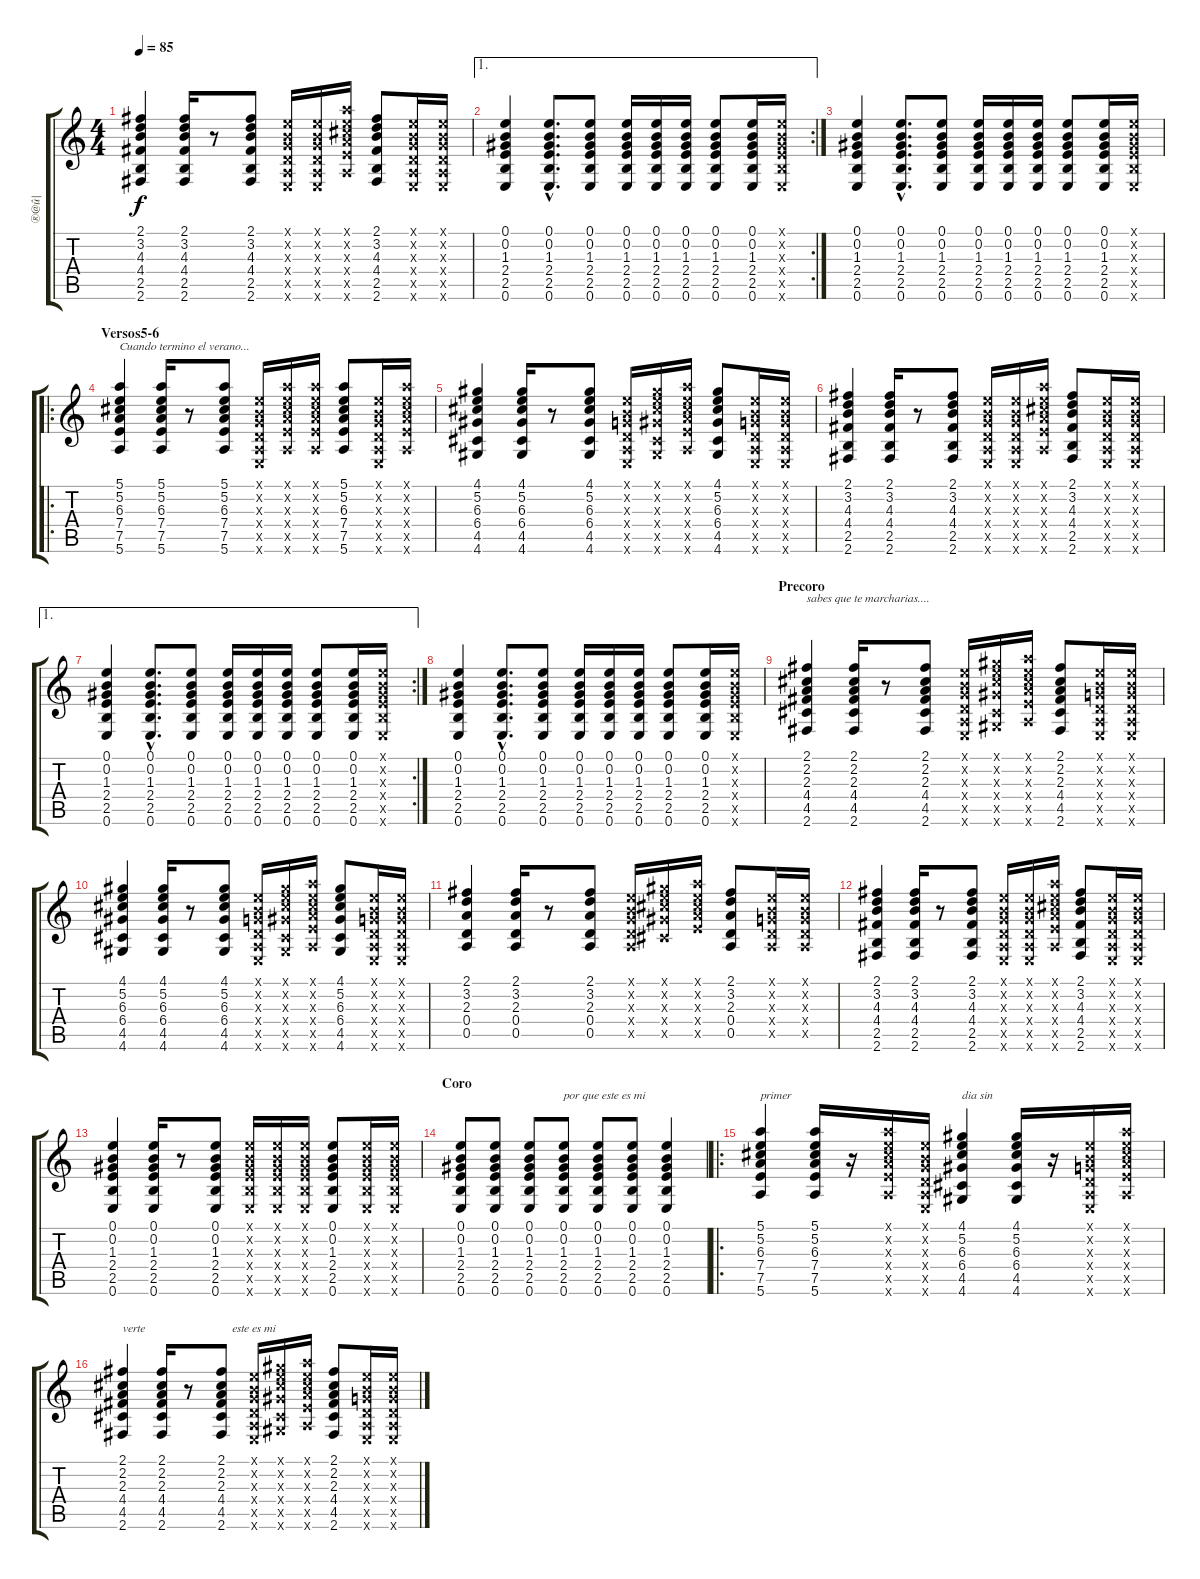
\track ("®@û|" "®@û|") {instrument acousticguitarnylon}
\staff {score tabs}
\tuning (E4 B3 G3 D3 A2 E2) {hide}
\ts (4 4)
\tempo 85
\clef g2
\ks c
(2.1 3.2 4.3 4.4 2.5 2.6).4{dy f} (2.1 3.2 4.3 4.4 2.5 2.6).16 r.8 (2.1 3.2 4.3 4.4 2.5 2.6).8 (0.1{x} 0.2{x} 0.3{x} 0.4{x} 0.5{x} 0.6{x}).16 (0.1{x} 0.2{x} 0.3{x} 0.4{x} 0.5{x} 0.6{x}).16 (5.1{x} 5.2{x} 6.3{x} 7.4{x} 7.5{x} 5.6{x}).16 (2.1 3.2 4.3 4.4 2.5 2.6).8 (0.1{x} 0.2{x} 0.3{x} 0.4{x} 0.5{x} 0.6{x}).16 (0.1{x} 0.2{x} 0.3{x} 0.4{x} 0.5{x} 0.6{x}).16 |
\ae 1
\rc 2
(0.1 0.2 1.3 2.4 2.5 0.6).4 (0.1{hac} 0.2{hac} 1.3{hac} 2.4{hac} 2.5{hac} 0.6{hac}).8{d} (0.1 0.2 1.3 2.4 2.5 0.6).8 (0.1 0.2 1.3 2.4 2.5 0.6).16 (0.1 0.2 1.3 2.4 2.5 0.6).16 (0.1 0.2 1.3 2.4 2.5 0.6).16 (0.1 0.2 1.3 2.4 2.5 0.6).8 (0.1 0.2 1.3 2.4 2.5 0.6).16 (0.1{x} 0.2{x} 1.3{x} 2.4{x} 2.5{x} 0.6{x}).16 |
(0.1 0.2 1.3 2.4 2.5 0.6).4 (0.1{hac} 0.2{hac} 1.3{hac} 2.4{hac} 2.5{hac} 0.6{hac}).8{d} (0.1 0.2 1.3 2.4 2.5 0.6).8 (0.1 0.2 1.3 2.4 2.5 0.6).16 (0.1 0.2 1.3 2.4 2.5 0.6).16 (0.1 0.2 1.3 2.4 2.5 0.6).16 (0.1 0.2 1.3 2.4 2.5 0.6).8 (0.1 0.2 1.3 2.4 2.5 0.6).16 (0.1{x} 0.2{x} 1.3{x} 2.4{x} 2.5{x} 0.6{x}).16 |
\ro
\section ("" "Versos5-6")
(5.1 5.2 6.3 7.4 7.5 5.6).4{txt "Cuando termino el verano..." volume 9} (5.1 5.2 6.3 7.4 7.5 5.6).16 r.8 (5.1 5.2 6.3 7.4 7.5 5.6).8 (0.1{x} 0.2{x} 0.3{x} 0.4{x} 0.5{x} 0.6{x}).16 (5.1{x} 5.2{x} 6.3{x} 7.4{x} 7.5{x} 5.6{x}).16 (5.1{x} 5.2{x} 6.3{x} 7.4{x} 7.5{x} 5.6{x}).16 (5.1 5.2 6.3 7.4 7.5 5.6).8 (0.1{x} 0.2{x} 0.3{x} 0.4{x} 0.5{x} 0.6{x}).16 (5.1{x} 5.2{x} 6.3{x} 7.4{x} 7.5{x} 5.6{x}).16 |
(4.1 5.2 6.3 6.4 4.5 4.6).4 (4.1 5.2 6.3 6.4 4.5 4.6).16 r.8 (4.1 5.2 6.3 6.4 4.5 4.6).8 (0.1{x} 0.2{x} 0.3{x} 0.4{x} 0.5{x} 0.6{x}).16 (4.1{x} 5.2{x} 6.3{x} 6.4{x} 4.5{x} 4.6{x}).16 (5.1{x} 5.2{x} 6.3{x} 7.4{x} 7.5{x} 5.6{x}).16 (4.1 5.2 6.3 6.4 4.5 4.6).8 (0.1{x} 0.2{x} 0.3{x} 0.4{x} 0.5{x} 0.6{x}).16 (0.1{x} 0.2{x} 0.3{x} 0.4{x} 0.5{x} 0.6{x}).16 |
(2.1 3.2 4.3 4.4 2.5 2.6).4 (2.1 3.2 4.3 4.4 2.5 2.6).16 r.8 (2.1 3.2 4.3 4.4 2.5 2.6).8 (0.1{x} 0.2{x} 0.3{x} 0.4{x} 0.5{x} 0.6{x}).16 (0.1{x} 0.2{x} 0.3{x} 0.4{x} 0.5{x} 0.6{x}).16 (5.1{x} 5.2{x} 6.3{x} 7.4{x} 7.5{x} 5.6{x}).16 (2.1 3.2 4.3 4.4 2.5 2.6).8 (0.1{x} 0.2{x} 0.3{x} 0.4{x} 0.5{x} 0.6{x}).16 (0.1{x} 0.2{x} 0.3{x} 0.4{x} 0.5{x} 0.6{x}).16 |
\ae 1
\rc 2
(0.1 0.2 1.3 2.4 2.5 0.6).4 (0.1{hac} 0.2{hac} 1.3{hac} 2.4{hac} 2.5{hac} 0.6{hac}).8{d} (0.1 0.2 1.3 2.4 2.5 0.6).8 (0.1 0.2 1.3 2.4 2.5 0.6).16 (0.1 0.2 1.3 2.4 2.5 0.6).16 (0.1 0.2 1.3 2.4 2.5 0.6).16 (0.1 0.2 1.3 2.4 2.5 0.6).8 (0.1 0.2 1.3 2.4 2.5 0.6).16 (0.1{x} 0.2{x} 1.3{x} 2.4{x} 2.5{x} 0.6{x}).16 |
\section ("" "")
(0.1 0.2 1.3 2.4 2.5 0.6).4 (0.1{hac} 0.2{hac} 1.3{hac} 2.4{hac} 2.5{hac} 0.6{hac}).8{d} (0.1 0.2 1.3 2.4 2.5 0.6).8 (0.1 0.2 1.3 2.4 2.5 0.6).16 (0.1 0.2 1.3 2.4 2.5 0.6).16 (0.1 0.2 1.3 2.4 2.5 0.6).16 (0.1 0.2 1.3 2.4 2.5 0.6).8 (0.1 0.2 1.3 2.4 2.5 0.6).16 (0.1{x} 0.2{x} 1.3{x} 2.4{x} 2.5{x} 0.6{x}).16 |
\section ("" "Precoro")
(2.1 2.2 2.3 4.4 4.5 2.6).4{txt "sabes que te marcharias...."} (2.1 2.2 2.3 4.4 4.5 2.6).16 r.8 (2.1 2.2 2.3 4.4 4.5 2.6).8 (0.1{x} 0.2{x} 0.3{x} 0.4{x} 0.5{x} 0.6{x}).16 (4.1{x} 5.2{x} 6.3{x} 6.4{x} 4.5{x} 4.6{x}).16 (5.1{x} 5.2{x} 6.3{x} 7.4{x} 7.5{x} 5.6{x}).16 (2.1 2.2 2.3 4.4 4.5 2.6).8 (0.1{x} 0.2{x} 0.3{x} 0.4{x} 0.5{x} 0.6{x}).16 (0.1{x} 0.2{x} 0.3{x} 0.4{x} 0.5{x} 0.6{x}).16 |
(4.1 5.2 6.3 6.4 4.5 4.6).4 (4.1 5.2 6.3 6.4 4.5 4.6).16 r.8 (4.1 5.2 6.3 6.4 4.5 4.6).8 (0.1{x} 0.2{x} 0.3{x} 0.4{x} 0.5{x} 0.6{x}).16 (4.1{x} 5.2{x} 6.3{x} 6.4{x} 4.5{x} 4.6{x}).16 (5.1{x} 5.2{x} 6.3{x} 7.4{x} 7.5{x} 5.6{x}).16 (4.1 5.2 6.3 6.4 4.5 4.6).8 (0.1{x} 0.2{x} 0.3{x} 0.4{x} 0.5{x} 0.6{x}).16 (0.1{x} 0.2{x} 0.3{x} 0.4{x} 0.5{x} 0.6{x}).16 |
(2.1 3.2 2.3 0.4 0.5).4 (2.1 3.2 2.3 0.4 0.5).16 r.8 (2.1 3.2 2.3 0.4 0.5).8 (0.1{x} 0.2{x} 0.3{x} 0.4{x} 0.5{x}).16 (4.1{x} 5.2{x} 6.3{x} 6.4{x} 4.5{x}).16 (5.1{x} 5.2{x} 6.3{x} 7.4{x} 7.5{x}).16 (2.1 3.2 2.3 0.4 0.5).8 (0.1{x} 0.2{x} 0.3{x} 0.4{x} 0.5{x}).16 (0.1{x} 0.2{x} 0.3{x} 0.4{x} 0.5{x}).16 |
(2.1 3.2 4.3 4.4 2.5 2.6).4 (2.1 3.2 4.3 4.4 2.5 2.6).16 r.8 (2.1 3.2 4.3 4.4 2.5 2.6).8 (0.1{x} 0.2{x} 0.3{x} 0.4{x} 0.5{x} 0.6{x}).16 (0.1{x} 0.2{x} 0.3{x} 0.4{x} 0.5{x} 0.6{x}).16 (5.1{x} 5.2{x} 6.3{x} 7.4{x} 7.5{x} 5.6{x}).16 (2.1 3.2 4.3 4.4 2.5 2.6).8 (0.1{x} 0.2{x} 0.3{x} 0.4{x} 0.5{x} 0.6{x}).16 (0.1{x} 0.2{x} 0.3{x} 0.4{x} 0.5{x} 0.6{x}).16 |
(0.1 0.2 1.3 2.4 2.5 0.6).4 (0.1 0.2 1.3 2.4 2.5 0.6).16 r.8 (0.1 0.2 1.3 2.4 2.5 0.6).8 (0.1{x} 0.2{x} 1.3{x} 2.4{x} 2.5{x} 0.6{x}).16 (0.1{x} 0.2{x} 1.3{x} 2.4{x} 2.5{x} 0.6{x}).16 (0.1{x} 0.2{x} 1.3{x} 2.4{x} 2.5{x} 0.6{x}).16 (0.1 0.2 1.3 2.4 2.5 0.6).8 (0.1{x} 0.2{x} 1.3{x} 2.4{x} 2.5{x} 0.6{x}).16 (0.1{x} 0.2{x} 1.3{x} 2.4{x} 2.5{x} 0.6{x}).16 |
\section ("" "Coro")
(0.1 0.2 1.3 2.4 2.5 0.6).8 (0.1 0.2 1.3 2.4 2.5 0.6).8 (0.1 0.2 1.3 2.4 2.5 0.6).8 (0.1 0.2 1.3 2.4 2.5 0.6).8{txt "por que este es mi"} (0.1 0.2 1.3 2.4 2.5 0.6).8 (0.1 0.2 1.3 2.4 2.5 0.6).8 (0.1 0.2 1.3 2.4 2.5 0.6).4 |
\ro
(5.1 5.2 6.3 7.4 7.5 5.6).4{txt "primer"} (5.1 5.2 6.3 7.4 7.5 5.6).16 r.16 (5.1{x} 5.2{x} 6.3{x} 7.4{x} 7.5{x} 5.6{x}).16 (0.1{x} 0.2{x} 0.3{x} 0.4{x} 0.5{x} 0.6{x}).16 (4.1 5.2 6.3 6.4 4.5 4.6).4{txt "dia sin"} (4.1 5.2 6.3 6.4 4.5 4.6).16 r.16 (0.1{x} 0.2{x} 0.3{x} 0.4{x} 0.5{x} 0.6{x}).16 (5.1{x} 5.2{x} 6.3{x} 7.4{x} 7.5{x} 5.6{x}).16 |
(2.1 2.2 2.3 4.4 4.5 2.6).4{txt "verte                             este es mi"} (2.1 2.2 2.3 4.4 4.5 2.6).16 r.8 (2.1 2.2 2.3 4.4 4.5 2.6).8 (0.1{x} 0.2{x} 0.3{x} 0.4{x} 0.5{x} 0.6{x}).16 (4.1{x} 5.2{x} 6.3{x} 6.4{x} 4.5{x} 4.6{x}).16 (5.1{x} 5.2{x} 6.3{x} 7.4{x} 7.5{x} 5.6{x}).16 (2.1 2.2 2.3 4.4 4.5 2.6).8 (0.1{x} 0.2{x} 0.3{x} 0.4{x} 0.5{x} 0.6{x}).16 (0.1{x} 0.2{x} 0.3{x} 0.4{x} 0.5{x} 0.6{x}).16
